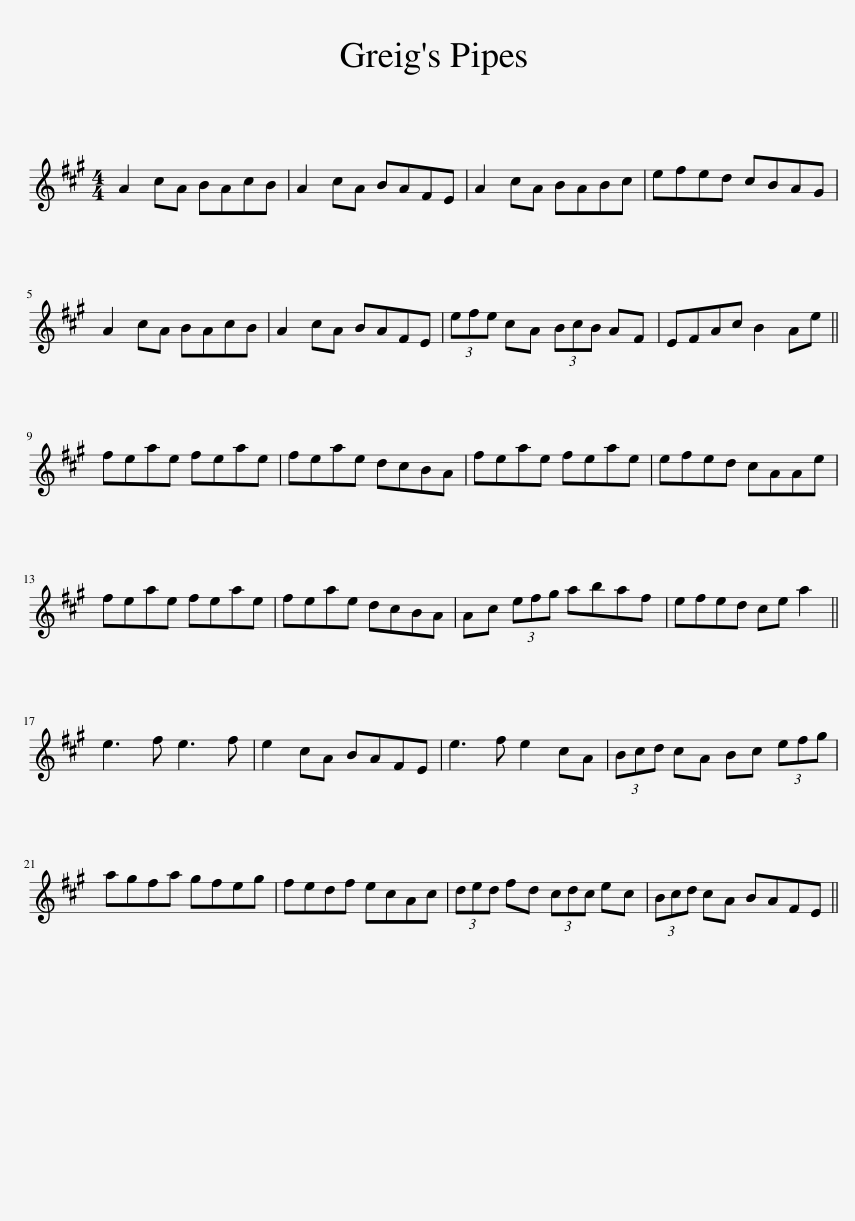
X:1
L:1/8
M:4/4
I:linebreak $
K:A
V:1 treble
V:1
 A2 cA BAcB | A2 cA BAFE | A2 cA BABc | efed cBAG |$ A2 cA BAcB | %5
 A2 cA BAFE | (3efe cA (3BcB AF | EFAc B2 Ae ||$ feae feae | feae dcBA | %10
 feae feae | efed cAAe |$ feae feae | feae dcBA | Ac (3efg abaf | %15
 efed ce a2 ||$ e3 f e3 f | e2 cA BAFE | e3 f e2 cA | (3Bcd cA Bc (3efg |$ %20
 agfa gfeg | fedf ecAc | (3ded fd (3cdc ec | (3Bcd cA BAFE || %24
